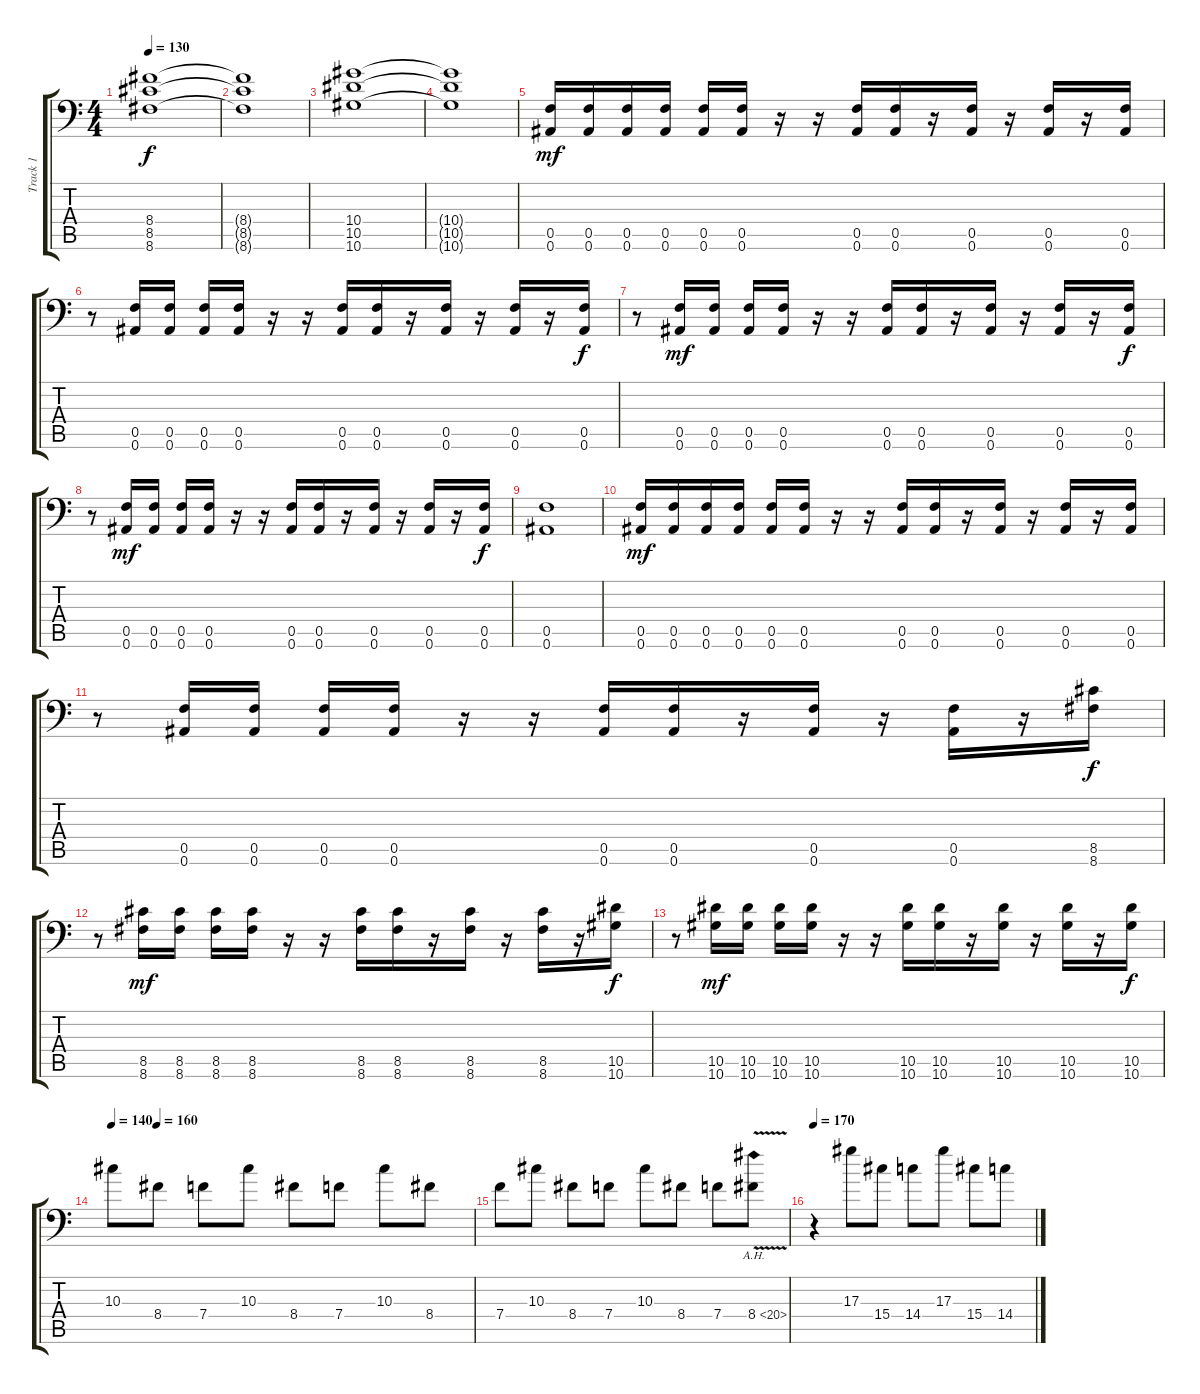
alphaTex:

\track ("Track 1" "Track 1") {instrument overdrivenguitar}
\staff {score tabs}
\tuning (C4 G3 Eb3 Bb2 F2 Bb1) {hide}
\ts (4 4)
\tempo 130
\clef f4
\ks c
(8.4 8.5 8.6).1{dy f} |
(8.4{t} 8.5{t} 8.6{t}).1 |
(10.4 10.5 10.6).1 |
(10.4{t} 10.5{t} 10.6{t}).1 |
(0.5 0.6).16{dy mf volume 16} (0.5 0.6).16 (0.5 0.6).16 (0.5 0.6).16 (0.5 0.6).16 (0.5 0.6).16 r.16 r.16 (0.5 0.6).16 (0.5 0.6).16 r.16 (0.5 0.6).16 r.16 (0.5 0.6).16 r.16 (0.5 0.6).16 |
r.8 (0.5 0.6).16 (0.5 0.6).16 (0.5 0.6).16 (0.5 0.6).16 r.16 r.16 (0.5 0.6).16 (0.5 0.6).16 r.16 (0.5 0.6).16 r.16 (0.5 0.6).16 r.16 (0.5 0.6).16{dy f} |
r.8 (0.5 0.6).16{dy mf} (0.5 0.6).16 (0.5 0.6).16 (0.5 0.6).16 r.16 r.16 (0.5 0.6).16 (0.5 0.6).16 r.16 (0.5 0.6).16 r.16 (0.5 0.6).16 r.16 (0.5 0.6).16{dy f} |
r.8 (0.5 0.6).16{dy mf} (0.5 0.6).16 (0.5 0.6).16 (0.5 0.6).16 r.16 r.16 (0.5 0.6).16 (0.5 0.6).16 r.16 (0.5 0.6).16 r.16 (0.5 0.6).16 r.16 (0.5 0.6).16{dy f} |
(0.5 0.6).1 |
(0.5 0.6).16{dy mf volume 16} (0.5 0.6).16 (0.5 0.6).16 (0.5 0.6).16 (0.5 0.6).16 (0.5 0.6).16 r.16 r.16 (0.5 0.6).16 (0.5 0.6).16 r.16 (0.5 0.6).16 r.16 (0.5 0.6).16 r.16 (0.5 0.6).16 |
r.8 (0.5 0.6).16 (0.5 0.6).16 (0.5 0.6).16 (0.5 0.6).16 r.16 r.16 (0.5 0.6).16 (0.5 0.6).16 r.16 (0.5 0.6).16 r.16 (0.5 0.6).16 r.16 (8.5 8.6).16{dy f} |
r.8 (8.5 8.6).16{dy mf} (8.5 8.6).16 (8.5 8.6).16 (8.5 8.6).16 r.16 r.16 (8.5 8.6).16 (8.5 8.6).16 r.16 (8.5 8.6).16 r.16 (8.5 8.6).16 r.16 (10.5 10.6).16{dy f} |
r.8 (10.5 10.6).16{dy mf} (10.5 10.6).16 (10.5 10.6).16 (10.5 10.6).16 r.16 r.16 (10.5 10.6).16 (10.5 10.6).16 r.16 (10.5 10.6).16 r.16 (10.5 10.6).16 r.16 (10.5 10.6).16{dy f} |
\tempo 140
\tempo (160 0.125)
10.3.8 8.4.8 7.4.8 10.3.8 8.4.8 7.4.8 10.3.8 8.4.8 |
7.4.8 10.3.8 8.4.8 7.4.8 10.3.8 8.4.8 7.4.8 8.4{ah 12 v}.8 |
\tempo 170
r.4 17.3.8{volume 11} 15.4.8 14.4.8 17.3.8 15.4.8 14.4.8
